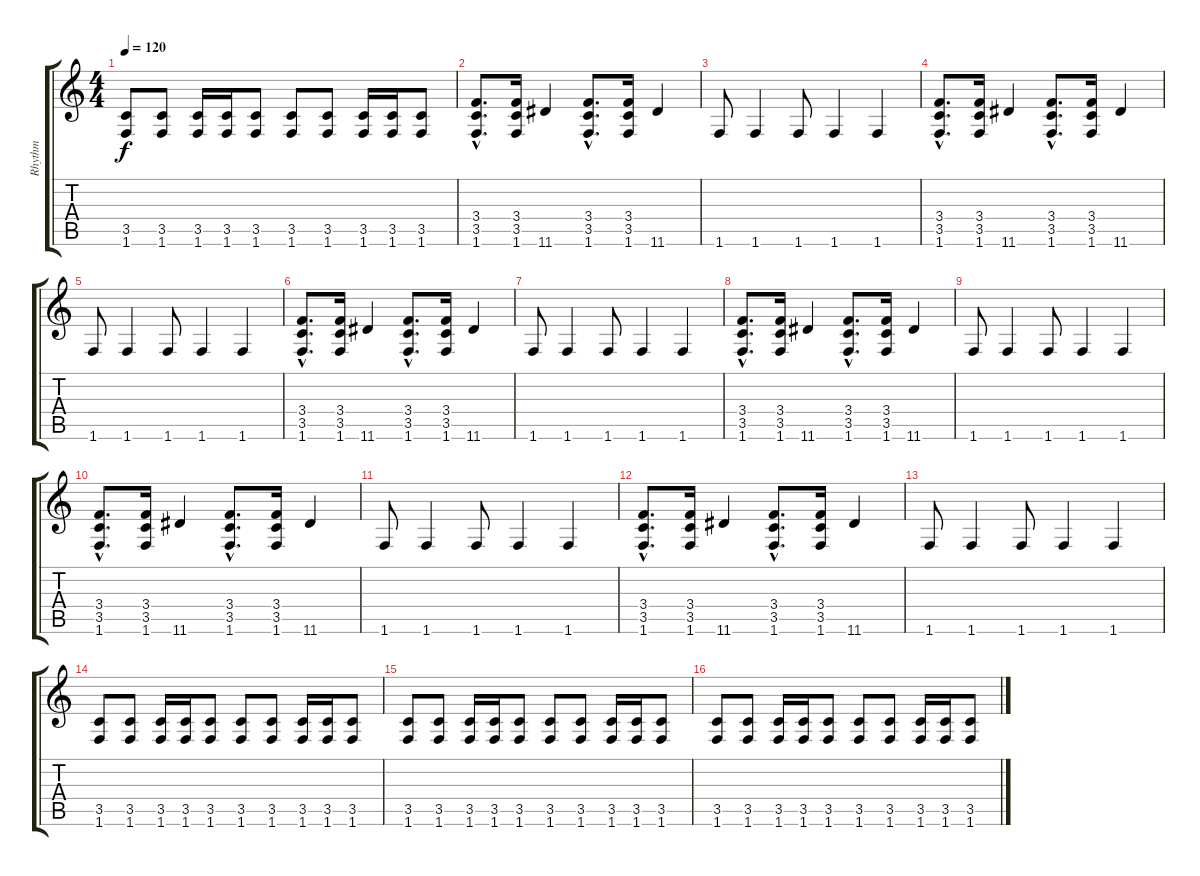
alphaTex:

\track ("Rhythm" "Rhythm") {instrument distortionguitar}
\staff {score tabs}
\tuning (E4 B3 G3 D3 A2 E2) {hide}
\ts (4 4)
\tempo 120
\clef g2
\ks c
(3.5 1.6).8{dy f} (3.5 1.6).8 (3.5 1.6).16 (3.5 1.6).16 (3.5 1.6).8 (3.5 1.6).8 (3.5 1.6).8 (3.5 1.6).16 (3.5 1.6).16 (3.5 1.6).8 |
(3.4{hac} 3.5{hac} 1.6{hac}).8{d} (3.4 3.5 1.6).16 11.6.4 (3.4{hac} 3.5{hac} 1.6{hac}).8{d} (3.4 3.5 1.6).16 11.6.4 |
1.6.8 1.6.4 1.6.8 1.6.4 1.6.4 |
(3.4{hac} 3.5{hac} 1.6{hac}).8{d} (3.4 3.5 1.6).16 11.6.4 (3.4{hac} 3.5{hac} 1.6{hac}).8{d} (3.4 3.5 1.6).16 11.6.4 |
1.6.8 1.6.4 1.6.8 1.6.4 1.6.4 |
(3.4{hac} 3.5{hac} 1.6{hac}).8{d} (3.4 3.5 1.6).16 11.6.4 (3.4{hac} 3.5{hac} 1.6{hac}).8{d} (3.4 3.5 1.6).16 11.6.4 |
1.6.8 1.6.4 1.6.8 1.6.4 1.6.4 |
(3.4{hac} 3.5{hac} 1.6{hac}).8{d} (3.4 3.5 1.6).16 11.6.4 (3.4{hac} 3.5{hac} 1.6{hac}).8{d} (3.4 3.5 1.6).16 11.6.4 |
1.6.8 1.6.4 1.6.8 1.6.4 1.6.4 |
(3.4{hac} 3.5{hac} 1.6{hac}).8{d} (3.4 3.5 1.6).16 11.6.4 (3.4{hac} 3.5{hac} 1.6{hac}).8{d} (3.4 3.5 1.6).16 11.6.4 |
1.6.8 1.6.4 1.6.8 1.6.4 1.6.4 |
(3.4{hac} 3.5{hac} 1.6{hac}).8{d} (3.4 3.5 1.6).16 11.6.4 (3.4{hac} 3.5{hac} 1.6{hac}).8{d} (3.4 3.5 1.6).16 11.6.4 |
1.6.8 1.6.4 1.6.8 1.6.4 1.6.4 |
(3.5 1.6).8 (3.5 1.6).8 (3.5 1.6).16 (3.5 1.6).16 (3.5 1.6).8 (3.5 1.6).8 (3.5 1.6).8 (3.5 1.6).16 (3.5 1.6).16 (3.5 1.6).8 |
(3.5 1.6).8 (3.5 1.6).8 (3.5 1.6).16 (3.5 1.6).16 (3.5 1.6).8 (3.5 1.6).8 (3.5 1.6).8 (3.5 1.6).16 (3.5 1.6).16 (3.5 1.6).8 |
(3.5 1.6).8 (3.5 1.6).8 (3.5 1.6).16 (3.5 1.6).16 (3.5 1.6).8 (3.5 1.6).8 (3.5 1.6).8 (3.5 1.6).16 (3.5 1.6).16 (3.5 1.6).8
